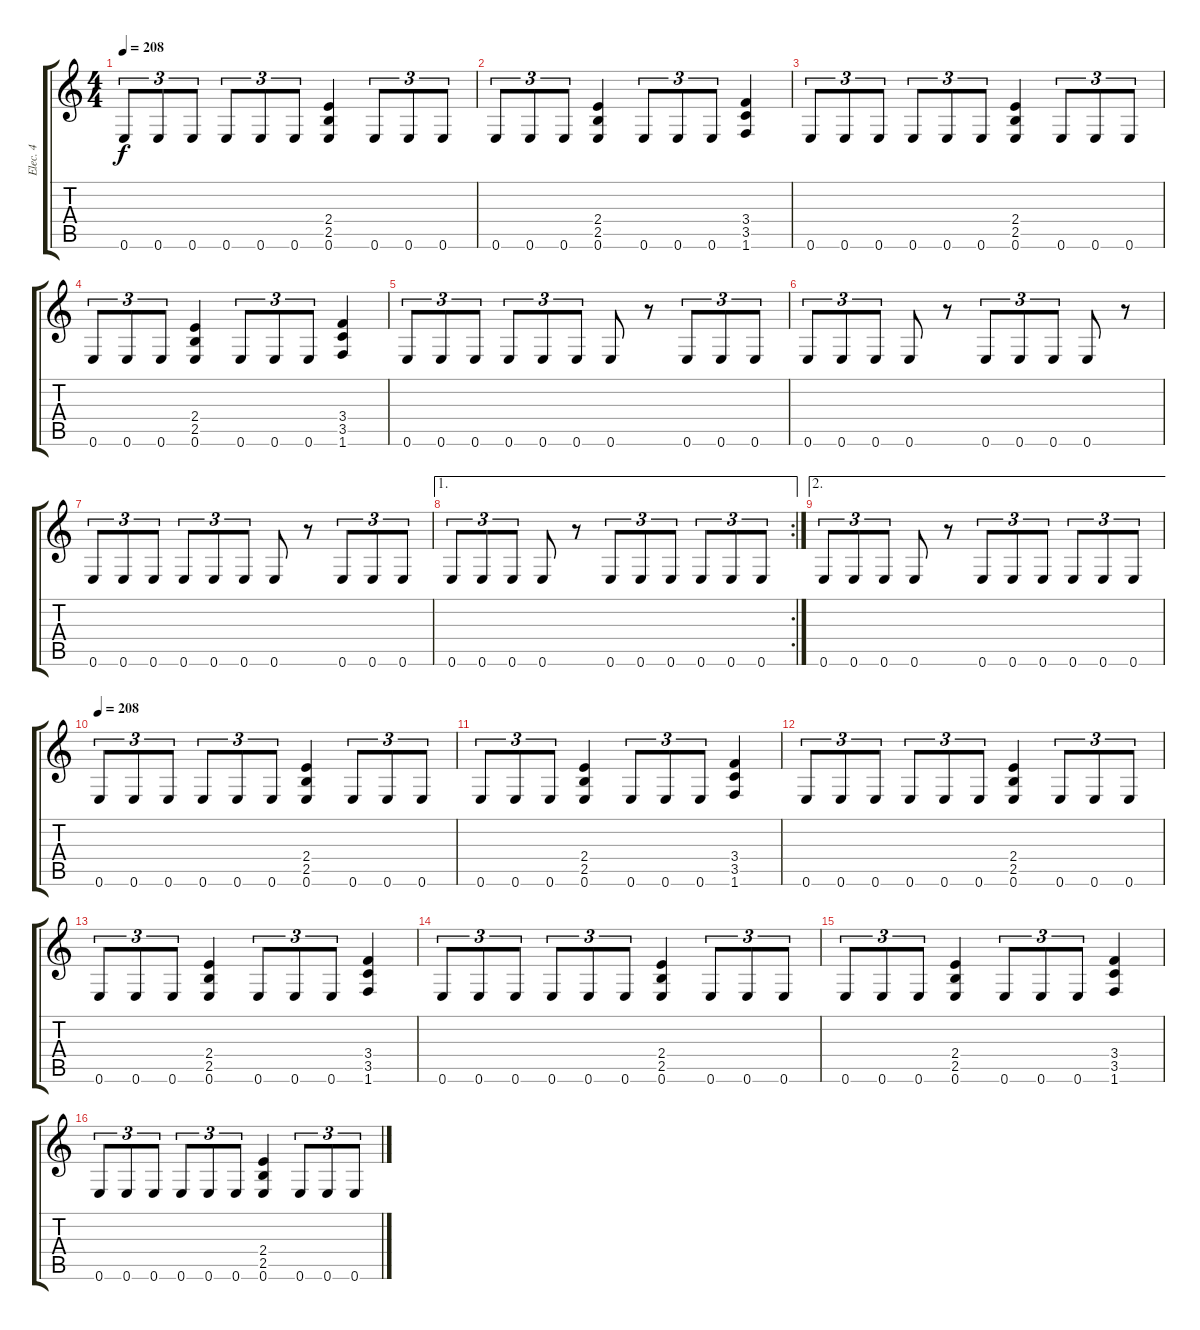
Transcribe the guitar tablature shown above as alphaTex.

\track ("Elec. 4" "Elec. 4") {instrument electricguitarclean}
\staff {score tabs}
\tuning (E4 B3 G3 D3 A2 E2) {hide}
\ts (4 4)
\tempo 208
\clef g2
\ks c
0.6.8{tu (3 2) dy f} 0.6.8{tu (3 2)} 0.6.8{tu (3 2)} 0.6.8{tu (3 2)} 0.6.8{tu (3 2)} 0.6.8{tu (3 2)} (2.4 2.5 0.6).4 0.6.8{tu (3 2)} 0.6.8{tu (3 2)} 0.6.8{tu (3 2)} |
0.6.8{tu (3 2)} 0.6.8{tu (3 2)} 0.6.8{tu (3 2)} (2.4 2.5 0.6).4 0.6.8{tu (3 2)} 0.6.8{tu (3 2)} 0.6.8{tu (3 2)} (3.4 3.5 1.6).4 |
0.6.8{tu (3 2)} 0.6.8{tu (3 2)} 0.6.8{tu (3 2)} 0.6.8{tu (3 2)} 0.6.8{tu (3 2)} 0.6.8{tu (3 2)} (2.4 2.5 0.6).4 0.6.8{tu (3 2)} 0.6.8{tu (3 2)} 0.6.8{tu (3 2)} |
0.6.8{tu (3 2)} 0.6.8{tu (3 2)} 0.6.8{tu (3 2)} (2.4 2.5 0.6).4 0.6.8{tu (3 2)} 0.6.8{tu (3 2)} 0.6.8{tu (3 2)} (3.4 3.5 1.6).4 |
0.6.8{tu (3 2)} 0.6.8{tu (3 2)} 0.6.8{tu (3 2)} 0.6.8{tu (3 2)} 0.6.8{tu (3 2)} 0.6.8{tu (3 2)} 0.6.8 r.8 0.6.8{tu (3 2)} 0.6.8{tu (3 2)} 0.6.8{tu (3 2)} |
0.6.8{tu (3 2)} 0.6.8{tu (3 2)} 0.6.8{tu (3 2)} 0.6.8 r.8 0.6.8{tu (3 2)} 0.6.8{tu (3 2)} 0.6.8{tu (3 2)} 0.6.8 r.8 |
0.6.8{tu (3 2)} 0.6.8{tu (3 2)} 0.6.8{tu (3 2)} 0.6.8{tu (3 2)} 0.6.8{tu (3 2)} 0.6.8{tu (3 2)} 0.6.8 r.8 0.6.8{tu (3 2)} 0.6.8{tu (3 2)} 0.6.8{tu (3 2)} |
\ae 1
\rc 2
0.6.8{tu (3 2)} 0.6.8{tu (3 2)} 0.6.8{tu (3 2)} 0.6.8 r.8 0.6.8{tu (3 2)} 0.6.8{tu (3 2)} 0.6.8{tu (3 2)} 0.6.8{tu (3 2)} 0.6.8{tu (3 2)} 0.6.8{tu (3 2)} |
\ae 2
0.6.8{tu (3 2)} 0.6.8{tu (3 2)} 0.6.8{tu (3 2)} 0.6.8 r.8 0.6.8{tu (3 2)} 0.6.8{tu (3 2)} 0.6.8{tu (3 2)} 0.6.8{tu (3 2)} 0.6.8{tu (3 2)} 0.6.8{tu (3 2)} |
\tempo 208
0.6.8{tu (3 2)} 0.6.8{tu (3 2)} 0.6.8{tu (3 2)} 0.6.8{tu (3 2)} 0.6.8{tu (3 2)} 0.6.8{tu (3 2)} (2.4 2.5 0.6).4 0.6.8{tu (3 2)} 0.6.8{tu (3 2)} 0.6.8{tu (3 2)} |
0.6.8{tu (3 2)} 0.6.8{tu (3 2)} 0.6.8{tu (3 2)} (2.4 2.5 0.6).4 0.6.8{tu (3 2)} 0.6.8{tu (3 2)} 0.6.8{tu (3 2)} (3.4 3.5 1.6).4 |
0.6.8{tu (3 2)} 0.6.8{tu (3 2)} 0.6.8{tu (3 2)} 0.6.8{tu (3 2)} 0.6.8{tu (3 2)} 0.6.8{tu (3 2)} (2.4 2.5 0.6).4 0.6.8{tu (3 2)} 0.6.8{tu (3 2)} 0.6.8{tu (3 2)} |
0.6.8{tu (3 2)} 0.6.8{tu (3 2)} 0.6.8{tu (3 2)} (2.4 2.5 0.6).4 0.6.8{tu (3 2)} 0.6.8{tu (3 2)} 0.6.8{tu (3 2)} (3.4 3.5 1.6).4 |
0.6.8{tu (3 2)} 0.6.8{tu (3 2)} 0.6.8{tu (3 2)} 0.6.8{tu (3 2)} 0.6.8{tu (3 2)} 0.6.8{tu (3 2)} (2.4 2.5 0.6).4 0.6.8{tu (3 2)} 0.6.8{tu (3 2)} 0.6.8{tu (3 2)} |
0.6.8{tu (3 2)} 0.6.8{tu (3 2)} 0.6.8{tu (3 2)} (2.4 2.5 0.6).4 0.6.8{tu (3 2)} 0.6.8{tu (3 2)} 0.6.8{tu (3 2)} (3.4 3.5 1.6).4 |
0.6.8{tu (3 2)} 0.6.8{tu (3 2)} 0.6.8{tu (3 2)} 0.6.8{tu (3 2)} 0.6.8{tu (3 2)} 0.6.8{tu (3 2)} (2.4 2.5 0.6).4 0.6.8{tu (3 2)} 0.6.8{tu (3 2)} 0.6.8{tu (3 2)}
